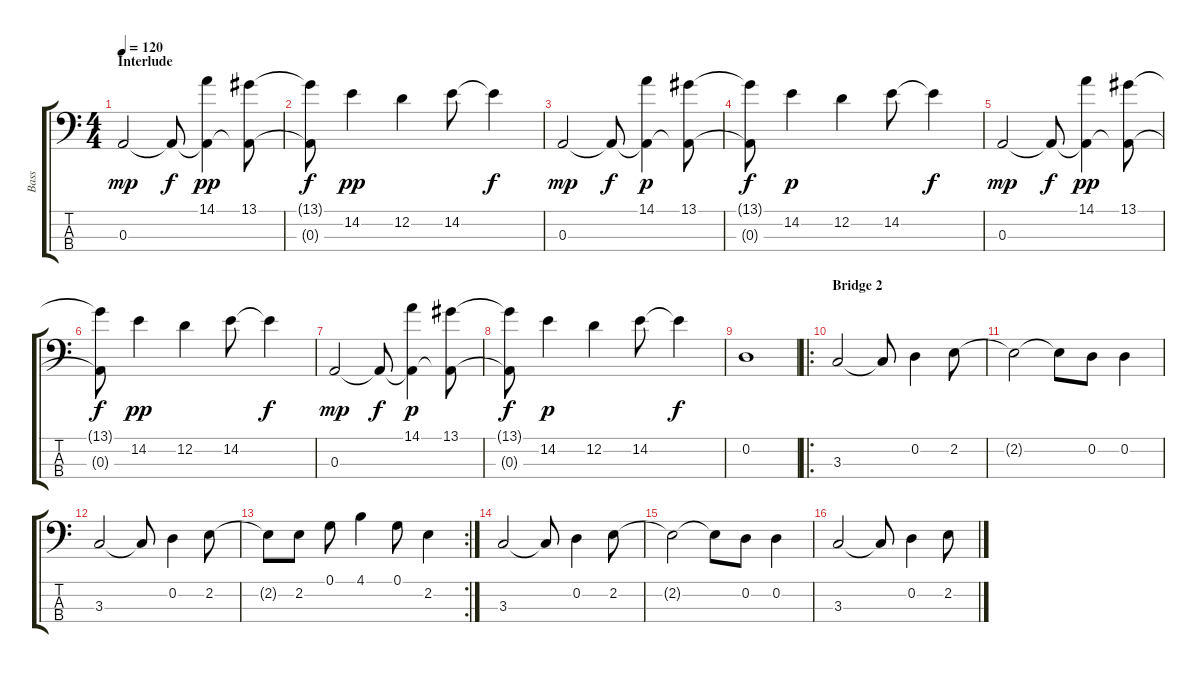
\track ("Bass" "Bass") {instrument electricbassfinger}
\staff {score tabs}
\tuning (G2 D2 A1 E1) {hide}
\ts (4 4)
\section ("" "Interlude")
\tempo 120
\clef f4
\ks c
0.3.2{dy mp} 0.3{t}.8{dy f} (14.1 0.3{t}).4{dy pp volume 8} (13.1 0.3{t}).8 |
(13.1{t} 0.3{t}).8{dy f} 14.2.4{dy pp} 12.2.4 14.2.8 14.2{t}.4{dy f} |
0.3.2{dy mp volume 12} 0.3{t}.8{dy f} (14.1 0.3{t}).4{dy p volume 8} (13.1 0.3{t}).8 |
(13.1{t} 0.3{t}).8{dy f} 14.2.4{dy p} 12.2.4 14.2.8 14.2{t}.4{dy f} |
0.3.2{dy mp} 0.3{t}.8{dy f} (14.1 0.3{t}).4{dy pp volume 8} (13.1 0.3{t}).8 |
(13.1{t} 0.3{t}).8{dy f} 14.2.4{dy pp} 12.2.4 14.2.8 14.2{t}.4{dy f} |
0.3.2{dy mp volume 12} 0.3{t}.8{dy f} (14.1 0.3{t}).4{dy p volume 8} (13.1 0.3{t}).8 |
(13.1{t} 0.3{t}).8{dy f} 14.2.4{dy p} 12.2.4 14.2.8 14.2{t}.4{dy f} |
0.2.1 |
\ro
\section ("" "Bridge 2")
3.3.2 3.3{t}.8 0.2.4 2.2.8 |
2.2{t}.2 2.2{t}.8 0.2.8 0.2.4 |
3.3.2 3.3{t}.8 0.2.4 2.2.8 |
\rc 2
2.2{t}.8 2.2.8{volume 9} 0.1.8 4.1.4 0.1.8 2.2.4 |
3.3.2{volume 12} 3.3{t}.8 0.2.4 2.2.8 |
2.2{t}.2 2.2{t}.8 0.2.8 0.2.4 |
3.3.2 3.3{t}.8 0.2.4 2.2.8
